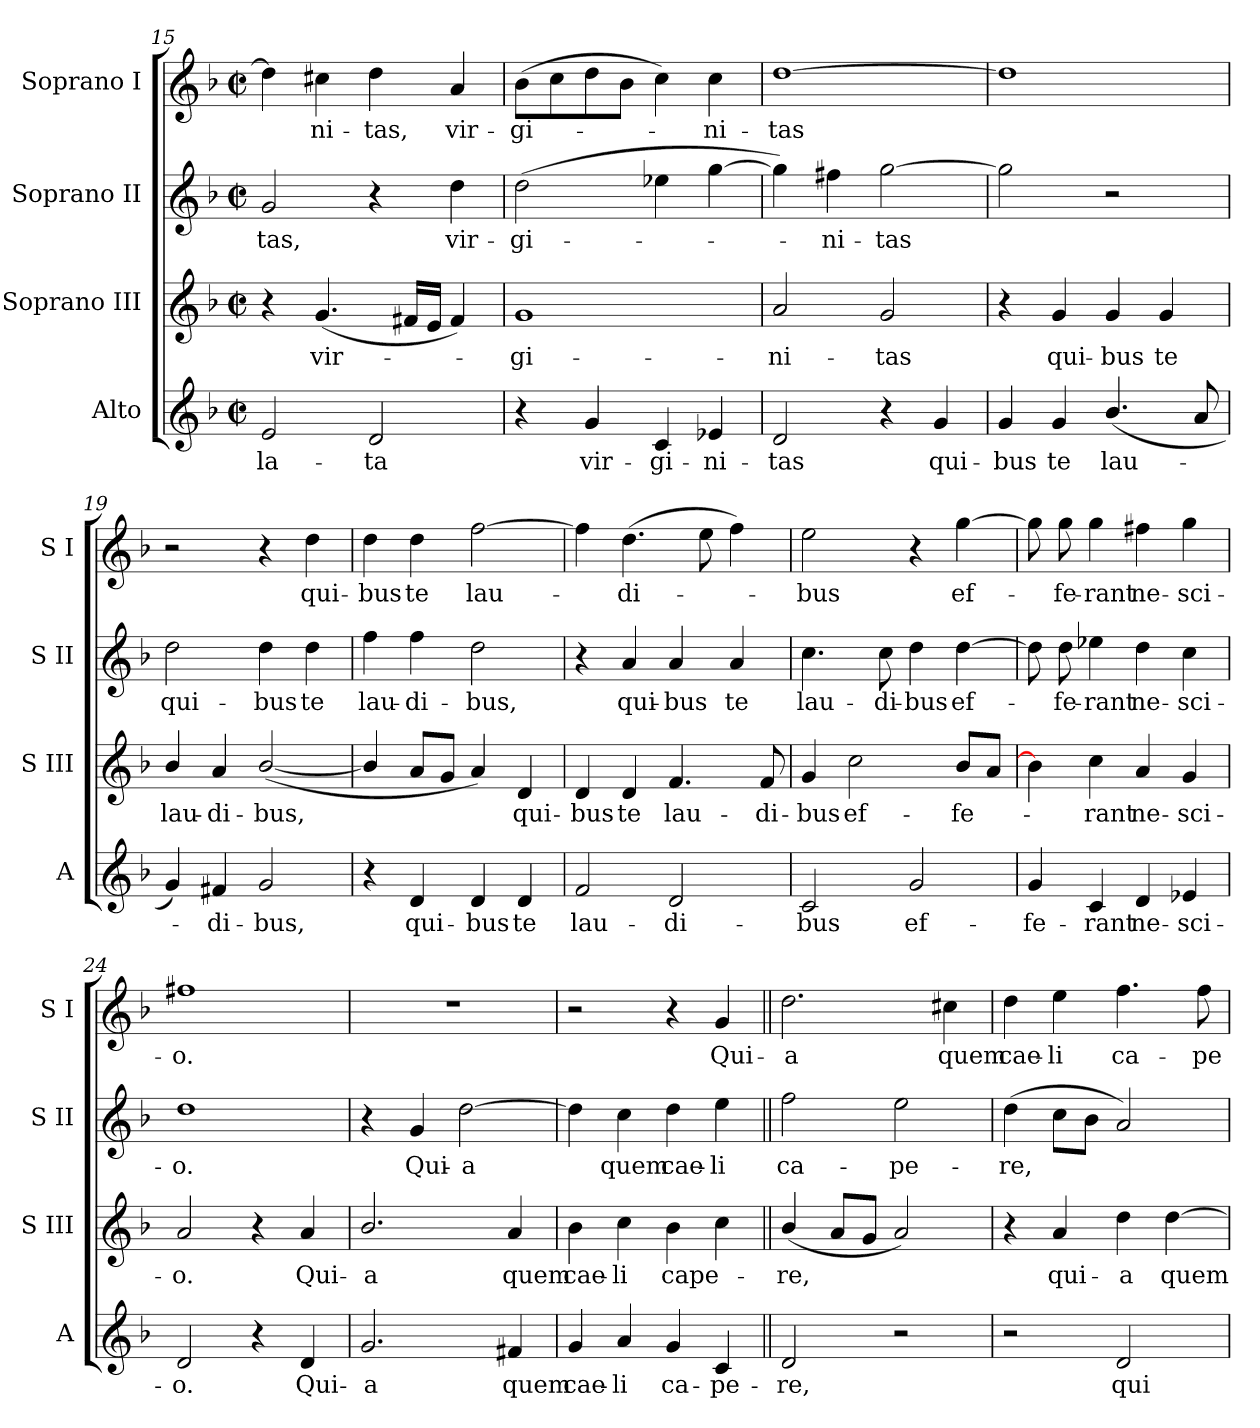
**kern	**text	**kern	**text	**kern	**text	**kern	**text
*part4	*part4	*part3	*part3	*part2	*part2	*part1	*part1
*staff4	*staff4	*staff3	*staff3	*staff2	*staff2	*staff1	*staff1
*I"Alto	*	*I"Soprano III	*	*I"Soprano II	*	*I"Soprano I	*
*I'A	*	*I'S III	*	*I'S II	*	*I'S I	*
*clefG2	*	*clefG2	*	*clefG2	*	*clefG2	*
*k[b-]	*	*k[b-]	*	*k[b-]	*	*k[b-]	*
*F:	*	*F:	*	*F:	*	*F:	*
*M2/2	*	*M2/2	*	*M2/2	*	*M2/2	*
*met(c|)	*	*met(c|)	*	*met(c|)	*	*met(c|)	*
=15	=15	=15	=15	=15	=15	=15	=15
!	!LO:LY:b	!	!	!	!LO:LY:b	!	!
2e	-la-	4r	.	2g	tas,	4dd]	.
!	!	!	!LO:LY:b	!	!	!	!LO:LY:b
.	.	(<4.g	vir-	.	.	4cc#X	ni-
!	!LO:LY:b	!	!	!	!	!	!LO:LY:b
2d	-ta	.	.	4r	.	4dd	-tas,
.	.	16f#XLL	.	.	.	.	.
.	.	16eJJ	.	.	.	.	.
!	!	!	!	!	!LO:LY:b	!	!LO:LY:b
.	.	4f#)	.	4dd	vir-	4a	vir-
=16	=16	=16	=16	=16	=16	=16	=16
!	!	!	!LO:LY:b	!	!LO:LY:b	!	!LO:LY:b
4r	.	1g	gi-	(>2dd	-gi-	(>8b-L	-gi-
.	.	.	.	.	.	8cc	.
!	!LO:LY:b	!	!	!	!	!	!
4g	vir-	.	.	.	.	8dd	.
.	.	.	.	.	.	8b-J	.
!	!LO:LY:b	!	!	!	!	!	!
4c	-gi-	.	.	4ee-X	.	4cc)	.
!	!LO:LY:b	!	!	!	!	!	!LO:LY:b
4e-X	-ni-	.	.	[4gg	.	4cc	ni-
=17	=17	=17	=17	=17	=17	=17	=17
!	!LO:LY:b	!	!LO:LY:b	!	!	!	!LO:LY:b
2d	-tas	2a	-ni-	4gg])	.	[1dd	-tas
!	!	!	!	!	!LO:LY:b	!	!
.	.	.	.	4ff#X	ni-	.	.
!	!	!	!LO:LY:b	!	!LO:LY:b	!	!
4r	.	2g	-tas	[2gg	-tas	.	.
!	!LO:LY:b	!	!	!	!	!	!
4g	qui-	.	.	.	.	.	.
!!LO:LB:g=z
=18	=18	=18	=18	=18	=18	=18	=18
!	!LO:LY:b	!	!	!	!	!	!
4g	-bus	4r	.	2gg]	.	1dd]	.
!	!LO:LY:b	!	!LO:LY:b	!	!	!	!
4g	te	4g	qui-	.	.	.	.
!	!LO:LY:b	!	!LO:LY:b	!	!	!	!
(<4.b-/	lau-	4g	-bus	2r	.	.	.
!	!	!	!LO:LY:b	!	!	!	!
.	.	4g	te	.	.	.	.
8a	.	.	.	.	.	.	.
=19	=19	=19	=19	=19	=19	=19	=19
!	!	!	!LO:LY:b	!	!LO:LY:b	!	!
4g)	.	4b-/	lau-	2dd	qui-	2r	.
!	!LO:LY:b	!	!LO:LY:b	!	!	!	!
4f#X	di-	4a	-di-	.	.	.	.
!	!LO:LY:b	!	!LO:LY:b	!	!LO:LY:b	!	!
2g	-bus,	(<[2b-/	-bus,	4dd	-bus	4r	.
!	!	!	!	!	!LO:LY:b	!	!LO:LY:b
.	.	.	.	4dd	te	4dd	qui-
=20	=20	=20	=20	=20	=20	=20	=20
!	!	!	!	!	!LO:LY:b	!	!LO:LY:b
4r	.	4b-/]	.	4ff	lau-	4dd	-bus
!	!LO:LY:b	!	!	!	!LO:LY:b	!	!LO:LY:b
4d	qui-	8aL	.	4ff	-di-	4dd	te
.	.	8gJ	.	.	.	.	.
!	!LO:LY:b	!	!	!	!LO:LY:b	!	!LO:LY:b
4d	-bus	4a)	.	2dd	-bus,	[2ff	lau-
!	!LO:LY:b	!	!LO:LY:b	!	!	!	!
4d	te	4d	qui-	.	.	.	.
=21	=21	=21	=21	=21	=21	=21	=21
!	!LO:LY:b	!	!LO:LY:b	!	!	!	!
2f	lau-	4d	-bus	4r	.	4ff]	.
!	!	!	!LO:LY:b	!	!LO:LY:b	!	!LO:LY:b
.	.	4d	te	4a	qui-	(>4.dd	di-
!	!LO:LY:b	!	!LO:LY:b	!	!LO:LY:b	!	!
2d	-di-	4.f	lau-	4a	-bus	.	.
.	.	.	.	.	.	8ee	.
!	!	!	!	!	!LO:LY:b	!	!
.	.	.	.	4a	te	4ff)	.
!	!	!	!LO:LY:b	!	!	!	!
.	.	8f	-di-	.	.	.	.
=22	=22	=22	=22	=22	=22	=22	=22
!	!LO:LY:b	!	!LO:LY:b	!	!LO:LY:b	!	!LO:LY:b
2c	-bus	4g	-bus	4.cc	lau-	2ee	bus
!	!	!	!LO:LY:b	!	!	!	!
.	.	2cc	ef-	.	.	.	.
!	!	!	!	!	!LO:LY:b	!	!
.	.	.	.	8cc	-di-	.	.
!	!LO:LY:b	!	!	!	!LO:LY:b	!	!
2g	ef-	.	.	4dd	-bus	4r	.
!	!	!	!LO:LY:b	!	!LO:LY:b	!	!LO:LY:b
.	.	8b-L	-fe-	[4dd	ef-	[4gg	ef-
.	.	8aJ	.	.	.	.	.
!!LO:LB:g=z
=23	=23	=23	=23	=23	=23	=23	=23
!	!LO:LY:b	!	!	!	!	!	!
4g	-fe-	4b-]	.	8dd]	.	8gg]	.
!	!	!	!	!	!LO:LY:b	!	!LO:LY:b
.	.	.	.	8dd	fe-	8gg	fe-
!	!LO:LY:b	!	!LO:LY:b	!	!LO:LY:b	!	!LO:LY:b
4c	-rant	4cc	rant	4ee-X	-rant	4gg	-rant
!	!LO:LY:b	!	!LO:LY:b	!	!LO:LY:b	!	!LO:LY:b
4d	ne-	4a	ne-	4dd	ne-	4ff#X	ne-
!	!LO:LY:b	!	!LO:LY:b	!	!LO:LY:b	!	!LO:LY:b
4e-X	-sci-	4g	-sci-	4cc	-sci-	4gg	-sci-
=24	=24	=24	=24	=24	=24	=24	=24
!	!LO:LY:b	!	!LO:LY:b	!	!LO:LY:b	!	!LO:LY:b
2d	-o.	2a	-o.	1dd	-o.	1ff#X	-o.
4r	.	4r	.	.	.	.	.
!	!LO:LY:b	!	!LO:LY:b	!	!	!	!
4d	Qui-	4a	Qui-	.	.	.	.
=25	=25	=25	=25	=25	=25	=25	=25
!	!LO:LY:b	!	!LO:LY:b	!	!	!	!
2.g	-a	2.b-/	-a	4r	.	1r	.
!	!	!	!	!	!LO:LY:b	!	!
.	.	.	.	4g	Qui-	.	.
!	!	!	!	!	!LO:LY:b	!	!
.	.	.	.	[2dd	-a	.	.
!	!LO:LY:b	!	!LO:LY:b	!	!	!	!
4f#X	quem	4a	quem	.	.	.	.
=26	=26	=26	=26	=26	=26	=26	=26
!	!LO:LY:b	!	!LO:LY:b	!	!	!	!
4g	cae-	4b-	cae-	4dd]	.	2r	.
!	!LO:LY:b	!	!LO:LY:b	!	!LO:LY:b	!	!
4a	-li	4cc	-li	4cc	quem	.	.
!	!LO:LY:b	!	!LO:LY:b	!	!LO:LY:b	!	!
4g	ca-	4b-	cape-	4dd	cae-	4r	.
!	!LO:LY:b	!	!	!	!LO:LY:b	!	!LO:LY:b
4c	-pe-	4cc	.	4ee	-li	4g	Qui-
=27||	=27||	=27||	=27||	=27||	=27||	=27||	=27||
!	!LO:LY:b	!	!LO:LY:b	!	!LO:LY:b	!	!LO:LY:b
2d	-re,	(<4b-/	-re,	2ff	ca-	2.dd	-a
.	.	8aL	.	.	.	.	.
.	.	8gJ	.	.	.	.	.
!	!	!	!	!	!LO:LY:b	!	!
2r	.	2a)	.	2ee	-pe-	.	.
!	!	!	!	!	!	!	!LO:LY:b
.	.	.	.	.	.	4cc#X	quem
=28	=28	=28	=28	=28	=28	=28	=28
!	!	!	!	!	!LO:LY:b	!	!LO:LY:b
2r	.	4r	.	(>4dd	-re,	4dd	cae-
!	!	!	!LO:LY:b	!	!	!	!LO:LY:b
.	.	4a	qui-	8ccL	.	4ee	-li
.	.	.	.	8b-J	.	.	.
!	!LO:LY:b	!	!LO:LY:b	!	!	!	!LO:LY:b
2d	qui-	4dd	-a	2a)	.	4.ff	ca-
!	!	!	!LO:LY:b	!	!	!	!
.	.	[4dd	quem	.	.	.	.
!	!	!	!	!	!	!	!LO:LY:b
.	.	.	.	.	.	8ff	-pe-
=	=	=	=	=	=	=	=
*-	*-	*-	*-	*-	*-	*-	*-
